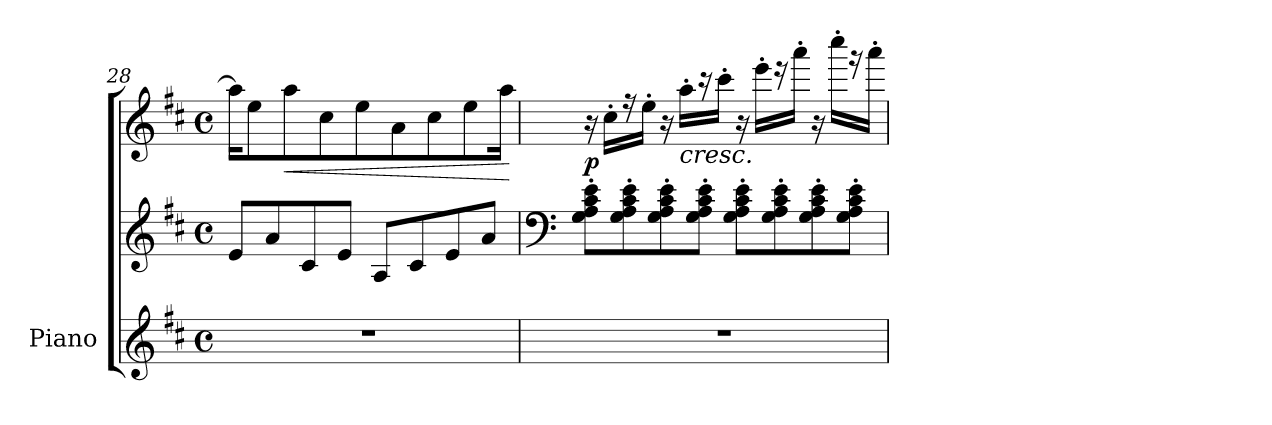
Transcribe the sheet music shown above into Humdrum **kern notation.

**kern	**kern	**kern	**dynam
*part1	*part1	*part1	*part1
*staff3	*staff2	*staff1	*staff1/2/3
*I"Piano	*	*	*
*I'Pno	*	*	*
*clefG2	*clefG2	*clefG2	*
*k[f#c#]	*k[f#c#]	*k[f#c#]	*
*M4/4	*M4/4	*M4/4	*
*met(c)	*met(c)	*met(c)	*
=28	=28	=28	=28
1r	8e/L	16aa\KL]	.
.	.	8ee\	.
.	8a/	.	.
!	!	!	!LO:HP:b
.	.	8aa\	<
.	8c#/	.	.
.	.	8cc#\	.
.	8e/J	.	.
.	.	8ee\	.
.	8A/L	.	.
.	.	8a\	.
.	8c#/	.	.
.	.	8cc#\	.
.	8e/	.	.
.	.	8ee\	.
.	8a/J	.	.
.	.	16aa\Jk	.
.	.	.	[
=29	=29	=29	=29
*	*clefF4	*	*
!	!	!	!LO:DY:b
1r	8G\' 8A\' 8c#\' 8e\'L	16r	p
.	.	16cc#'\LL	.
.	8G\' 8A\' 8c#\' 8e\'	16r	.
.	.	16ee'\JJ	.
.	8G\' 8A\' 8c#\' 8e\'	16r	.
!	!	!LO:TX:b:i:t=cresc.	!
.	.	16aa'\LL	.
.	8G\' 8A\' 8c#\' 8e\'J	16r	.
.	.	16ccc#'\JJ	.
.	8G\' 8A\' 8c#\' 8e\'L	16r	.
.	.	16eee'\LL	.
.	8G\' 8A\' 8c#\' 8e\'	16r	.
.	.	16aaa'\JJ	.
.	8G\' 8A\' 8c#\' 8e\'	16r	.
.	.	16cccc#'\LL	.
.	8G\' 8A\' 8c#\' 8e\'J	16r	.
.	.	16aaa'\JJ	.
=	=	=	=
*-	*-	*-	*-
